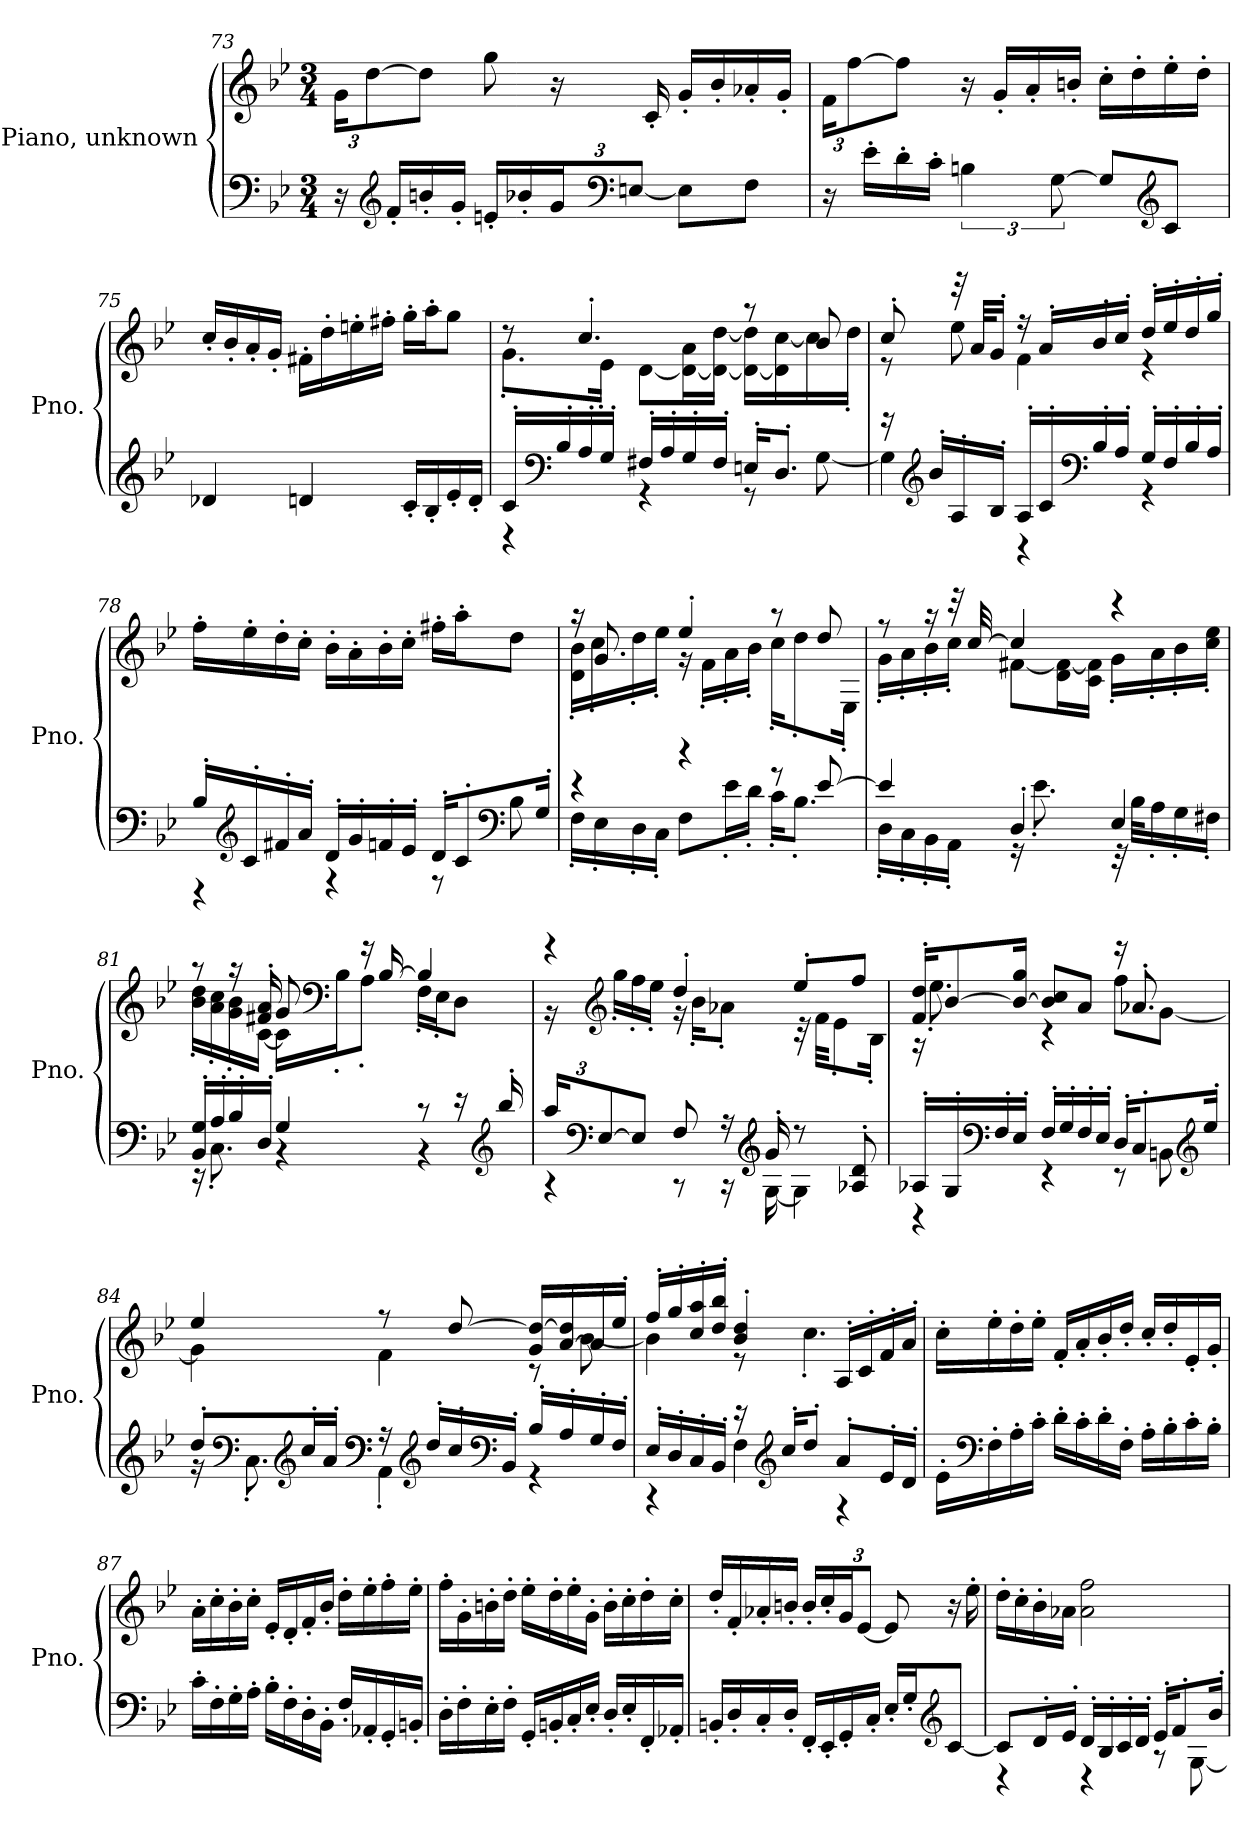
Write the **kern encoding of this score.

**kern	**kern
*part1	*part1
*staff2	*staff1
*I"Piano, unknown	*
*I'Pno.	*
*clefF4	*clefG2
*k[b-e-]	*k[b-e-]
*M3/4	*M3/4
*	*Xbrackettup
=73	=73
16r	24g\KL
.	[12dd\
*clefG2	*
16f'/LL	.
16bn'/	8dd\J]
16g'/JJ	.
16en'/LL	8gg\
16b-X'/	.
*Xbrackettup	*
24g/J	16r
*clefF4	*
[12En/J	.
.	16c'/
8E\L]	16g'/LL
.	16b-'/
8F\J	16a-X'/
.	16g'/JJ
!!LO:LB:g=z
=74	=74
16r	24f\KL
.	[12ff\
16e-'\LL	.
16d'\	8ff\J]
16c'\JJ	.
*brackettup	*
6Bn\	16r
.	16g'/LL
.	16a'/
[12G\	.
.	16bn'/JJ
8G/L]	16cc'\LL
.	16dd'\
*clefG2	*
8c/J	16ee-'\
.	16dd'\JJ
=75	=75
4d-X/	16cc'/LL
.	16b-'/
.	16a'/
.	16g'/JJ
4dn/	16f#X'\LL
.	16dd'\
.	16een'\
.	16ff#X'\JJ
16c'/LL	16gg'\LL
16B-'/	16aa'\J
16e-'/	8gg\J
16d'/JJ	.
!!LO:LB:g=z
=76	=76
*^	*^
16c'/LL	4r	8r	8.g'\L
*clefF4	*	*	*
16B-'/	.	.	.
16A'/	.	4.cc'/	.
16G'/JJ	.	.	16e-'\Jk
16F#X'/LL	4r	.	[8d\L
16A'/	.	.	.
16G'/	.	.	16d\_ 16a\L
16F#'/JJ	.	.	16d\_ [16dd\JJ
16En'/KL	8r	8r	16d\_ 16dd\]LL
8.D'/J	.	.	16d\] [16cc\
.	[8G\	8b-/	16cc\]
.	.	.	16dd'\JJ
=77	=77	=77	=77
16r	4G\]	8cc'/	8r
*clefG2	*	*	*
16b-'/LL	.	.	.
16A'/	.	32r	8ee-\
.	.	32a/KLL	.
16B-'/JJ	.	16g'/JJ	.
16A'/LL	4r	16r	4f\
16c'/	.	16a'/LL	.
*clefF4	*	*	*
16B-'/	.	16b-'/	.
16A'/JJ	.	16cc'/JJ	.
16G'/LL	4r	16dd'/LL	4r
16F'/	.	16ee-'/	.
16B-'/	.	16dd'/	.
16A'/JJ	.	16gg'/JJ	.
*	*	*v	*v
!!LO:LB:g=z
=78	=78	=78
16B-'/LL	4r	16ff'\LL
*clefG2	*	*
16c'/	.	16ee-'\
16f#X'/	.	16dd'\
16a'/JJ	.	16cc'\JJ
16d'/LL	4r	16b-'\LL
16g'/	.	16a'\
16fn'/	.	16b-'\
16e-'/JJ	.	16cc'\JJ
16d'/KL	8r	16ff#X'\LL
8c'/	.	16aa'\J
*clefF4	*	*
.	8B-\	8dd\J
16G'/Jk	.	.
=79	=79	=79
*	*	*^
4r	16F'\LL	16r	16d\' 16b-\'LL
.	16E-'\	8.g/	16cc'\
.	16D'\	.	16dd'\
.	16C'\JJ	.	16ee-'\JJ
4r	8F\L	4ee-'/	16r
.	.	.	16f'\LL
.	16e-'\L	.	16a'\
.	16d'\JJ	.	16b-'\JJ
8r	16c'\KL	8r	16cc'\KL
.	8.B-'\J	.	8dd'\
[8e-/	.	8dd/	.
.	.	.	16E-'\Jk
!!LO:PB:g=z	!!
=80	=80	=80	=80
4e-/]	16D'\LL	8r	16g'\LL
.	16C'\	.	16a'\
.	16BB-'\	16r	16b-'\
.	16AA'\JJ	32r	16cc'\JJ
.	.	[32cc/	.
4D'/	16r	4cc/]	[8f#X\L
.	8.e-'\	.	.
.	.	.	16d\ 16f#\_L
.	.	.	16c\ 16f#\]JJ
4E-/	32r	4r	16g'\LL
.	32B-\KLL	.	.
.	16A'\	.	16a'\
.	16G'\	.	16b-'\
.	16F#X'\JJ	.	16cc\' 16ee-\'JJ
=81	=81	=81	=81
16BB-/' 16G/'LL	16r	8r	16b-\' 16dd\'LL
16A'/	8.C'\	.	16a\' 16cc\'
16B-'/	.	16r	16g\' 16b-\'
16D'/JJ	.	16f#X/' 16a/'	[16c\JJ
4G/	4r	8g/	16c\LL]
*	*	*clefF4	*
.	.	.	16B-'\J
.	.	16r	8A'\J
.	.	[16B-/	.
8r	4r	4B-/]	16F'\LL
.	.	.	16E-'\J
16r	.	.	8D\J
*clefG2	*	*	*
16bb-'/	.	.	.
!!LO:LB:g=z	!!
=82	=82	=82	=82
*Xbrackettup	*	*	*
24aa/KL	4r	4r	16r
*clefF4	*	*	*
[12E-/	.	.	.
*	*	*clefG2	*
.	.	.	16gg'\LL
8E-/J]	.	.	16ff'\
.	.	.	16ee-'\JJ
8F/	8r	4dd'/	16r
.	.	.	16b-'\KL
16r	16r	.	8a-X'\J
*clefG2	*	*	*
16g'/	[16G\	.	.
8r	4G\]	8ee-'/L	32r
.	.	.	32f\KKL
.	.	.	8e-'\
8A-X/' 8d/'	.	8ff/J	.
.	.	.	16B-'\Jk
=83	=83	=83	=83
16A-X'/LL	4r	16f/' 16dd/'KL	16r
16G'/	.	[8b-/	8.ee-'\
*clefF4	*	*	*
16F'/	.	.	.
16E-'/JJ	.	16b-/_ 16gg/Jk	.
16F'/LL	4r	8b-/] 8cc/L	4r
16G'/	.	.	.
16F'/	.	8a/J	.
16E-'/JJ	.	.	.
16D'/KL	8r	16r	8ff\L
8C'/	.	8.a-X'/	.
.	8BBn\	.	[8g\J
*clefG2	*	*	*
16ee-'/Jk	.	.	.
!!LO:LB:g=z	!!
=84	=84	=84	=84
8dd'/L	16r	4ee-/	4g\]
*clefF4	*	*	*
.	8.C'\	.	.
*clefG2	*	*	*
16cc'/L	.	.	.
16a'/JJ	.	.	.
*clefF4	*	*	*
16r	4AA'\	8r	4f\
*clefG2	*	*	*
16dd'/LL	.	.	.
16cc'/	.	[8dd/	.
*clefF4	*	*	*
16BB-'/JJ	.	.	.
16B-'/LL	4r	16g/ 16dd/_LL	8r
16A'/	.	[16a/ 16dd/]	.
16G'/	.	16a/]	[8b-\
16F'/JJ	.	16ee-'/JJ	.
=85	=85	=85	=85
16E-'/LL	4r	16ff'/LL	4b-\]
16D'/	.	16gg'/	.
16C'/	.	16cc/' 16aa/'	.
16BB-'/JJ	.	16dd/' 16bb-/'JJ	.
16r	4F\	4b-/' 4dd/'	8r
*clefG2	*	*	*
16cc'/KL	.	.	.
8dd'/J	.	.	4.cc'\
8a'/L	4r	16A'/LL	.
.	.	16c'/	.
16e-'/L	.	16f'/	.
16d'/JJ	.	16a'/JJ	.
*v	*v	*	*
*	*v	*v
!!LO:LB:g=z
=86	=86
16e-'\LL	16cc'\LL
*clefF4	*
16F'\	16ee-'\
16A'\	16dd'\
16c'\JJ	16ee-'\JJ
16d'\LL	16f'/LL
16c'\	16a'/
16d'\	16b-'/
16F'\JJ	16dd'/JJ
16A'\LL	16cc'/LL
16B-'\	16dd'/
16c'\	16e-'/
16B-'\JJ	16g'/JJ
=87	=87
16c'\LL	16a'\LL
16F'\	16cc'\
16G'\	16b-'\
16A'\JJ	16cc'\JJ
16B-'\LL	16e-'/LL
16F'\	16d'/
16D'\	16f'/
16BB-'\JJ	16b-'/JJ
16F'/LL	16dd'\LL
16AA-X'/	16ee-'\
16GG'/	16ff'\
16BBn'/JJ	16ee-'\JJ
=88	=88
16D'\LL	16ff'\LL
16F'\	16g'\
16E-'\	16bn'\
16F'\JJ	16dd'\JJ
16GG'/LL	16ee-'\LL
16BBn'/	16dd'\
16C'/	16ee-'\
16E-'/JJ	16g'\JJ
16D'/LL	16b'\LL
16E-'/	16cc'\
16FF'/	16dd'\
16AA-X'/JJ	16cc'\JJ
!!LO:LB:g=z
=89	=89
16BBn'/LL	16dd'/LL
16D'/	16f'/
16C'/	16a-X'/
16D'/JJ	16bn'/JJ
16FF'/LL	16b'/LL
16EE-'/	16cc'/
16GG'/	24g/J
.	[12e-/J
16C'/JJ	.
16E-'/LL	8e-/]
16G'/J	.
*clefG2	*
[8c/J	16r
.	16ee-'\
=90	=90
*^	*
8c/L]	4r	16dd'\LL
.	.	16cc'\
16d'/L	.	16b-'\
16e-'/JJ	.	16a-X\JJ
16d'/LL	4r	2a-\ 2ff\
16B-'/	.	.
16c'/	.	.
16d'/JJ	.	.
16e-'/KL	8r	.
8f'/	.	.
.	[8G\	.
16b-'/Jk	.	.
*v	*v	*
=	=
*-	*-
